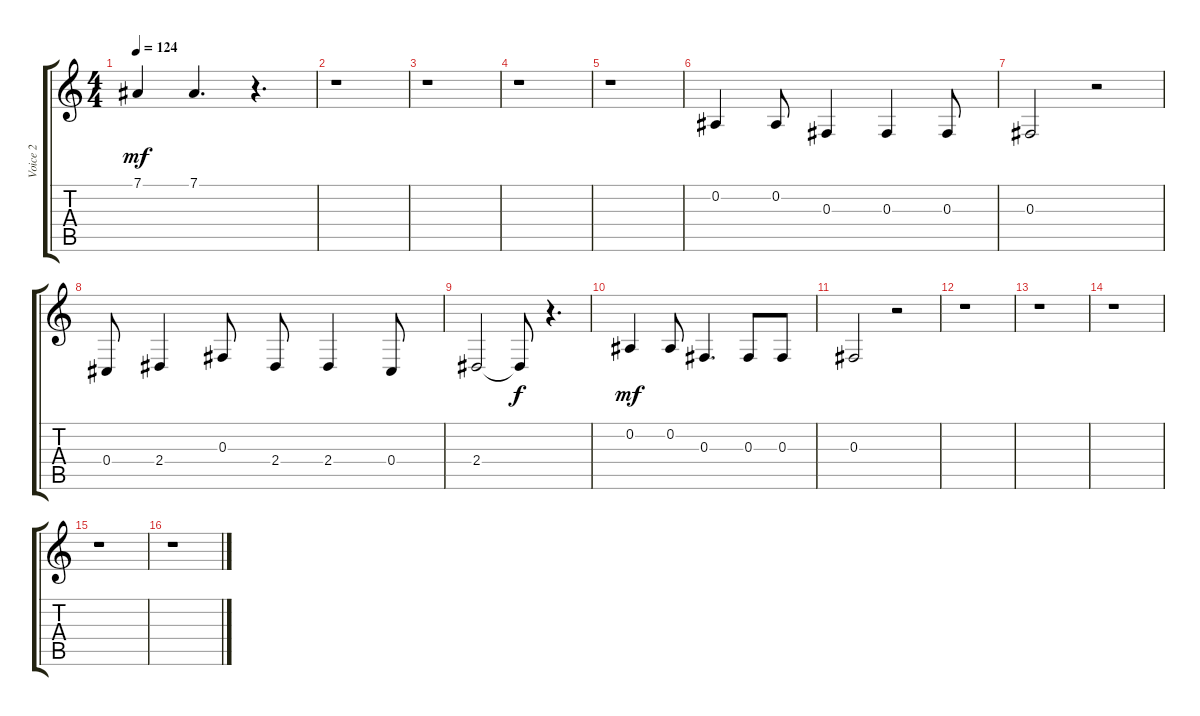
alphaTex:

\track ("Voice 2" "Voice 2") {instrument lead6voice}
\staff {score tabs}
\tuning (Eb4 Bb3 Gb3 Db3 Ab2 Eb2) {hide}
\ts (4 4)
\tempo 124
\clef g2
\ks c
7.1.4{dy mf} 7.1.4{d} r.4{d} |
r.1 |
r.1 |
r.1 |
r.1 |
0.2.4 0.2.8 0.3.4 0.3.4 0.3.8 |
0.3.2 r.2 |
0.4.8 2.4.4 0.3.8 2.4.8 2.4.4 0.4.8 |
2.4.2 2.4{t}.8{dy f} r.4{d} |
0.2.4{dy mf} 0.2.8 0.3.4{d} 0.3.8 0.3.8 |
0.3.2 r.2 |
r.1 |
r.1 |
r.1 |
r.1 |
r.1
